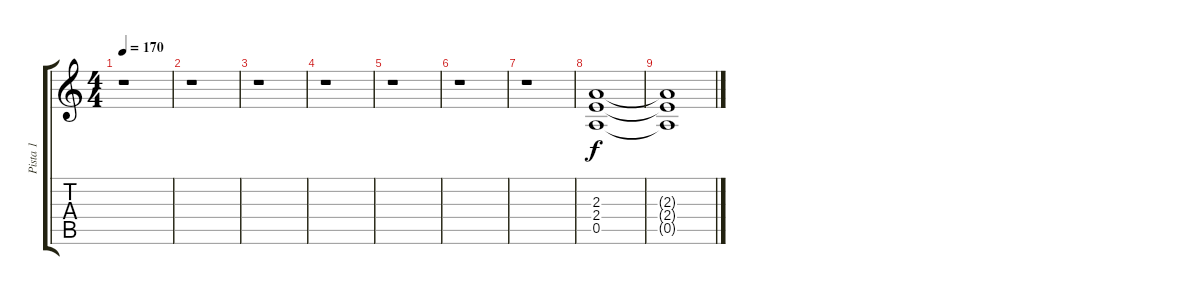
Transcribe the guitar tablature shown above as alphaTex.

\track ("Pista 1" "Pista 1") {instrument electricguitarclean}
\staff {score tabs}
\tuning (E4 B3 G3 D3 A2 E2) {hide}
\ts (4 4)
\tempo 170
\clef g2
\ks c
r.1{dy f} |
r.1 |
r.1 |
r.1 |
r.1 |
r.1 |
r.1 |
(2.3 2.4 0.5).1 |
(2.3{t} 2.4{t} 0.5{t}).1
